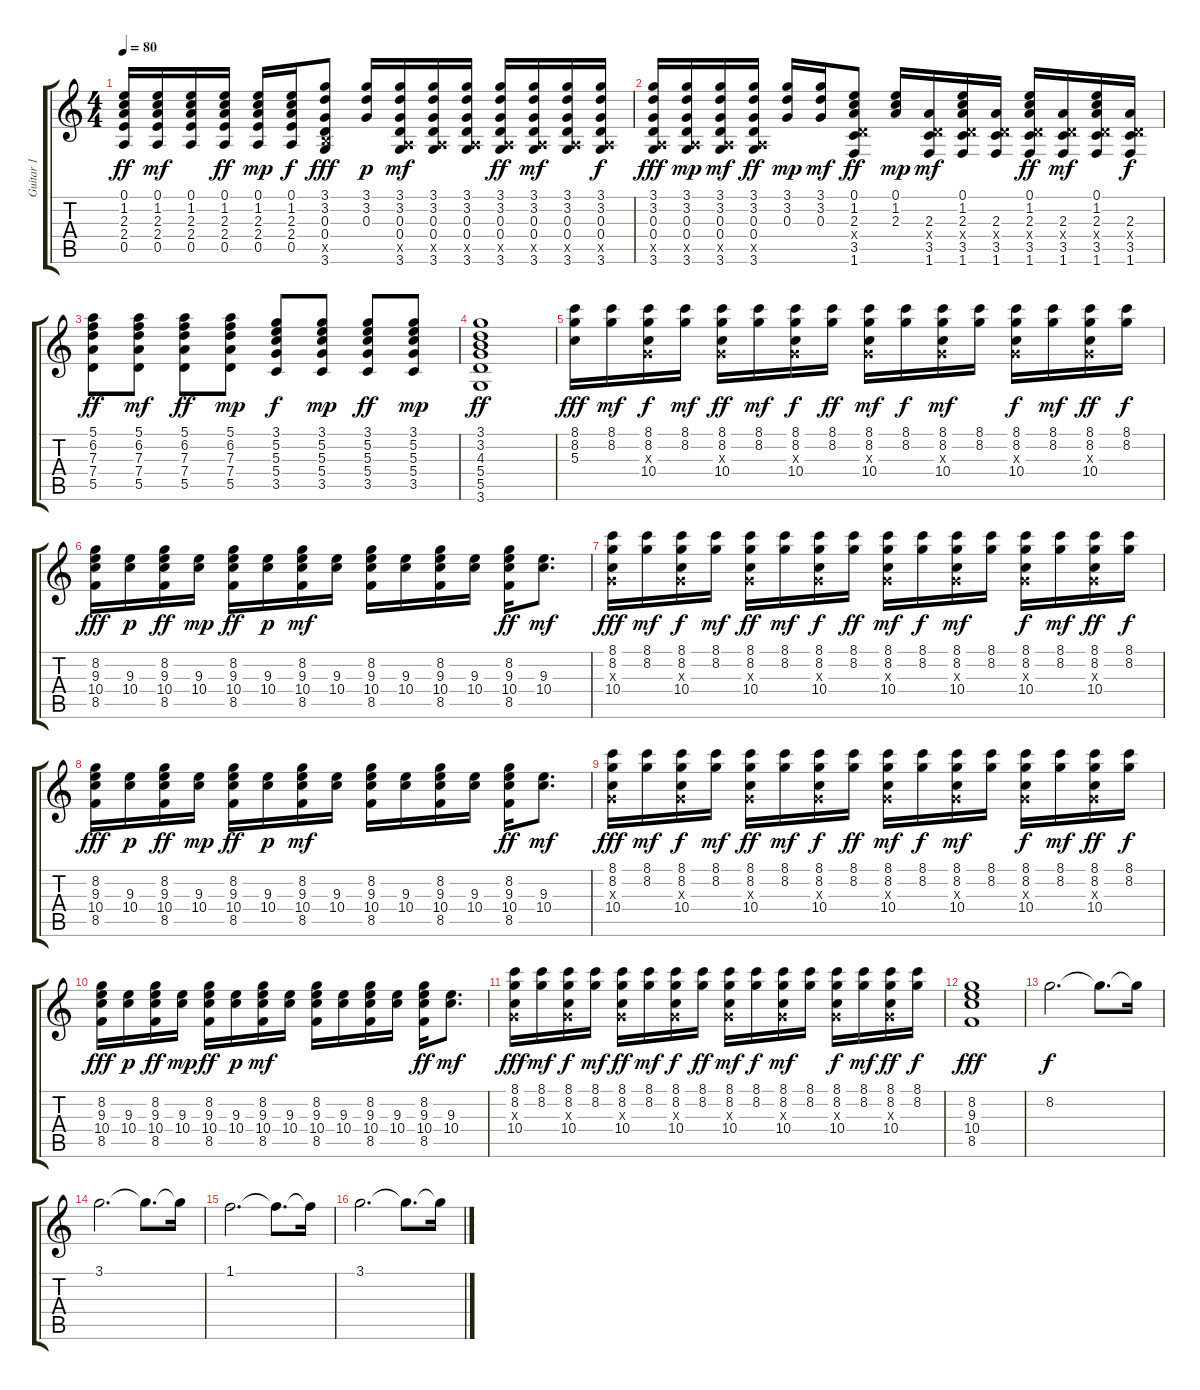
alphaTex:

\track ("Guitar 1" "Guitar 1") {instrument acousticguitarsteel}
\staff {score tabs}
\tuning (E4 B3 G3 D3 A2 E2) {hide}
\ts (4 4)
\tempo 80
\clef g2
\ks c
(0.1 1.2 2.3 2.4 0.5).16{dy ff} (0.1 1.2 2.3 2.4 0.5).16{dy mf} (0.1 1.2 2.3 2.4 0.5).16 (0.1 1.2 2.3 2.4 0.5).16{dy ff} (0.1 1.2 2.3 2.4 0.5).16{dy mp} (0.1 1.2 2.3 2.4 0.5).16{dy f} (3.1 3.2 0.3 0.4 2.5{x} 3.6).8{dy fff} (3.1 3.2 0.3).16{dy p} (3.1 3.2 0.3 0.4 0.5{x} 3.6).16{dy mf} (3.1 3.2 0.3 0.4 0.5{x} 3.6).16 (3.1 3.2 0.3 0.4 0.5{x} 3.6).16 (3.1 3.2 0.3 0.4 0.5{x} 3.6).16{dy ff} (3.1 3.2 0.3 0.4 0.5{x} 3.6).16{dy mf} (3.1 3.2 0.3 0.4 0.5{x} 3.6).16 (3.1 3.2 0.3 0.4 0.5{x} 3.6).16{dy f} |
(3.1 3.2 0.3 0.4 0.5{x} 3.6).16{dy fff} (3.1 3.2 0.3 0.4 0.5{x} 3.6).16{dy mp} (3.1 3.2 0.3 0.4 0.5{x} 3.6).16{dy mf} (3.1 3.2 0.3 0.4 0.5{x} 3.6).16{dy ff} (3.1 3.2 0.3).16{dy mp} (3.1 3.2 0.3).16{dy mf} (0.1 1.2 2.3 0.4{x} 3.5 1.6).8{dy ff} (0.1 1.2 2.3).16{dy mp} (2.3 0.4{x} 3.5 1.6).16{dy mf} (0.1 1.2 2.3 0.4{x} 3.5 1.6).16 (2.3 0.4{x} 3.5 1.6).16 (0.1 1.2 2.3 0.4{x} 3.5 1.6).16{dy ff} (2.3 0.4{x} 3.5 1.6).16{dy mf} (0.1 1.2 2.3 0.4{x} 3.5 1.6).16 (2.3 0.4{x} 3.5 1.6).16{dy f} |
(5.1 6.2 7.3 7.4 5.5).8{dy ff} (5.1 6.2 7.3 7.4 5.5).8{dy mf} (5.1 6.2 7.3 7.4 5.5).8{dy ff} (5.1 6.2 7.3 7.4 5.5).8{dy mp} (3.1 5.2 5.3 5.4 3.5).8{dy f} (3.1 5.2 5.3 5.4 3.5).8{dy mp} (3.1 5.2 5.3 5.4 3.5).8{dy ff} (3.1 5.2 5.3 5.4 3.5).8{dy mp} |
(3.1 3.2 4.3 5.4 5.5 3.6).1{dy ff} |
(8.1 8.2 5.3).16{dy fff} (8.1 8.2).16{dy mf} (8.1 8.2 0.3{x} 10.4).16{dy f} (8.1 8.2).16{dy mf} (8.1 8.2 0.3{x} 10.4).16{dy ff} (8.1 8.2).16{dy mf} (8.1 8.2 0.3{x} 10.4).16{dy f} (8.1 8.2).16{dy ff} (8.1 8.2 0.3{x} 10.4).16{dy mf} (8.1 8.2).16{dy f} (8.1 8.2 0.3{x} 10.4).16{dy mf} (8.1 8.2).16 (8.1 8.2 0.3{x} 10.4).16{dy f} (8.1 8.2).16{dy mf} (8.1 8.2 0.3{x} 10.4).16{dy ff} (8.1 8.2).16{dy f} |
(8.2 9.3 10.4 8.5).16{dy fff} (9.3 10.4).16{dy p} (8.2 9.3 10.4 8.5).16{dy ff} (9.3 10.4).16{dy mp} (8.2 9.3 10.4 8.5).16{dy ff} (9.3 10.4).16{dy p} (8.2 9.3 10.4 8.5).16{dy mf} (9.3 10.4).16 (8.2 9.3 10.4 8.5).16 (9.3 10.4).16 (8.2 9.3 10.4 8.5).16 (9.3 10.4).16 (8.2 9.3 10.4 8.5).16{dy ff} (9.3 10.4).8{d dy mf} |
(8.1 8.2 0.3{x} 10.4).16{dy fff} (8.1 8.2).16{dy mf} (8.1 8.2 0.3{x} 10.4).16{dy f} (8.1 8.2).16{dy mf} (8.1 8.2 0.3{x} 10.4).16{dy ff} (8.1 8.2).16{dy mf} (8.1 8.2 0.3{x} 10.4).16{dy f} (8.1 8.2).16{dy ff} (8.1 8.2 0.3{x} 10.4).16{dy mf} (8.1 8.2).16{dy f} (8.1 8.2 0.3{x} 10.4).16{dy mf} (8.1 8.2).16 (8.1 8.2 0.3{x} 10.4).16{dy f} (8.1 8.2).16{dy mf} (8.1 8.2 0.3{x} 10.4).16{dy ff} (8.1 8.2).16{dy f} |
(8.2 9.3 10.4 8.5).16{dy fff} (9.3 10.4).16{dy p} (8.2 9.3 10.4 8.5).16{dy ff} (9.3 10.4).16{dy mp} (8.2 9.3 10.4 8.5).16{dy ff} (9.3 10.4).16{dy p} (8.2 9.3 10.4 8.5).16{dy mf} (9.3 10.4).16 (8.2 9.3 10.4 8.5).16 (9.3 10.4).16 (8.2 9.3 10.4 8.5).16 (9.3 10.4).16 (8.2 9.3 10.4 8.5).16{dy ff} (9.3 10.4).8{d dy mf} |
(8.1 8.2 0.3{x} 10.4).16{dy fff} (8.1 8.2).16{dy mf} (8.1 8.2 0.3{x} 10.4).16{dy f} (8.1 8.2).16{dy mf} (8.1 8.2 0.3{x} 10.4).16{dy ff} (8.1 8.2).16{dy mf} (8.1 8.2 0.3{x} 10.4).16{dy f} (8.1 8.2).16{dy ff} (8.1 8.2 0.3{x} 10.4).16{dy mf} (8.1 8.2).16{dy f} (8.1 8.2 0.3{x} 10.4).16{dy mf} (8.1 8.2).16 (8.1 8.2 0.3{x} 10.4).16{dy f} (8.1 8.2).16{dy mf} (8.1 8.2 0.3{x} 10.4).16{dy ff} (8.1 8.2).16{dy f} |
(8.2 9.3 10.4 8.5).16{dy fff} (9.3 10.4).16{dy p} (8.2 9.3 10.4 8.5).16{dy ff} (9.3 10.4).16{dy mp} (8.2 9.3 10.4 8.5).16{dy ff} (9.3 10.4).16{dy p} (8.2 9.3 10.4 8.5).16{dy mf} (9.3 10.4).16 (8.2 9.3 10.4 8.5).16 (9.3 10.4).16 (8.2 9.3 10.4 8.5).16 (9.3 10.4).16 (8.2 9.3 10.4 8.5).16{dy ff} (9.3 10.4).8{d dy mf} |
(8.1 8.2 0.3{x} 10.4).16{dy fff} (8.1 8.2).16{dy mf} (8.1 8.2 0.3{x} 10.4).16{dy f} (8.1 8.2).16{dy mf} (8.1 8.2 0.3{x} 10.4).16{dy ff} (8.1 8.2).16{dy mf} (8.1 8.2 0.3{x} 10.4).16{dy f} (8.1 8.2).16{dy ff} (8.1 8.2 0.3{x} 10.4).16{dy mf} (8.1 8.2).16{dy f} (8.1 8.2 0.3{x} 10.4).16{dy mf} (8.1 8.2).16 (8.1 8.2 0.3{x} 10.4).16{dy f} (8.1 8.2).16{dy mf} (8.1 8.2 0.3{x} 10.4).16{dy ff} (8.1 8.2).16{dy f} |
(8.2 9.3 10.4 8.5).1{dy fff} |
8.2.2{d dy f} 8.2{t}.8{d} 8.2{t}.16 |
3.1.2{d} 3.1{t}.8{d} 3.1{t}.16 |
1.1.2{d} 1.1{t}.8{d} 1.1{t}.16 |
3.1.2{d} 3.1{t}.8{d} 3.1{t}.16
